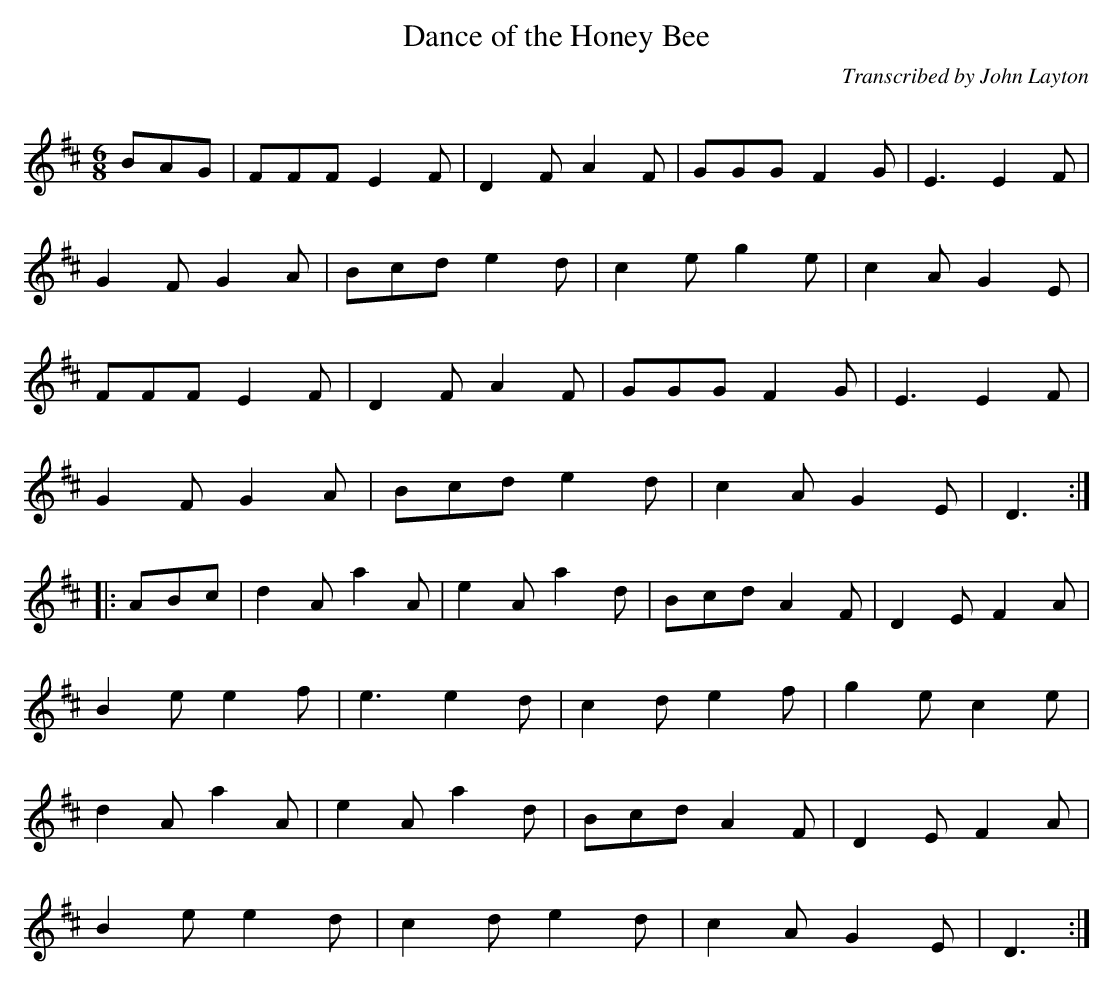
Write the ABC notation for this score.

X:1
T:Dance of the Honey Bee
Q:140
M:6/8
L:1/8
C:Transcribed by John Layton
K:D
BAG|FFFE2F|D2FA2F|GGGF2G|E3E2F|!
G2FG2A|Bcde2d|c2eg2e|c2AG2E|!
FFFE2F|D2FA2F|GGGF2G|E3E2F|!
G2FG2A|Bcde2d|c2AG2E|D3:|!
|:ABc|d2Aa2A|e2Aa2d|BcdA2F|D2EF2A|!
B2ee2f|e3e2d|c2de2f|g2ec2e|!
d2Aa2A|e2Aa2d|BcdA2F|D2EF2A|!
B2ee2d|c2de2d|c2AG2E|D3:|!
